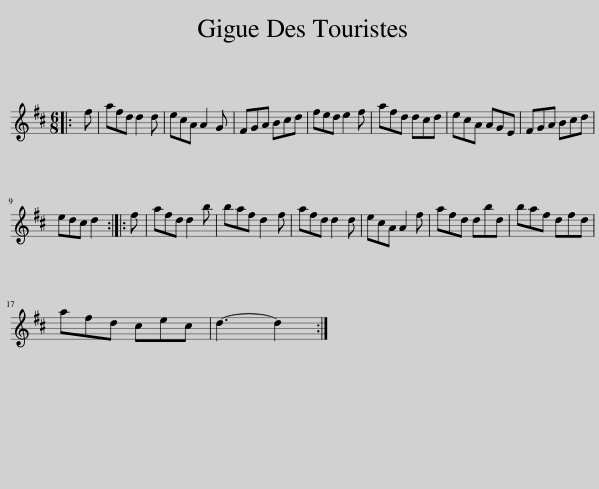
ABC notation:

X:1
L:1/8
M:6/8
I:linebreak $
K:D
V:1 treble
V:1
|: f | afd d2 d | ecA A2 G | FGA Bcd | fed e2 f | %5
 afd dcd | ecA AGE | FGA Bcd |$ edc d2 :: f | %10
 afd d2 b | baf d2 f | afd d2 d | ecA A2 f | afd dbd | %15
 baf dfd |$ afd cec | d3- d2 :| %18
